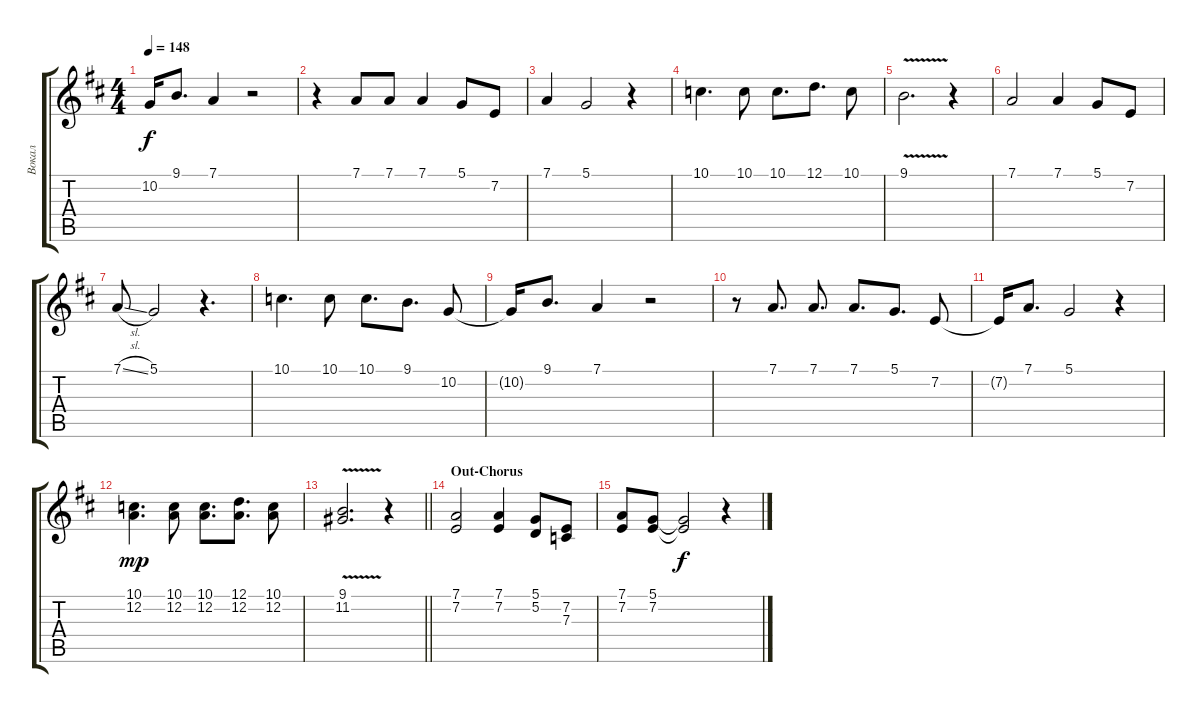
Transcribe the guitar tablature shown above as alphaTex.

\track ("Вокал" "Вокал") {instrument trumpet}
\staff {score tabs}
\tuning (D4 A3 F3 C3 G2 D2) {hide}
\ts (4 4)
\tempo 148
\clef g2
\ks bminor
10.2{t}.16{dy f} 9.1.8{d} 7.1.4 r.2 |
r.4 7.1.8 7.1.8 7.1.4 5.1.8 7.2.8 |
7.1.4 5.1.2 r.4 |
10.1.4{d} 10.1.8 10.1.8{d} 12.1.8{d} 10.1.8 |
9.1{v}.2{d} r.4 |
7.1.2 7.1.4 5.1.8 7.2.8 |
7.1{sl}.8 5.1.2 r.4{d} |
10.1.4{d} 10.1.8 10.1.8{d} 9.1.8{d} 10.2.8 |
10.2{t}.16 9.1.8{d} 7.1.4 r.2 |
r.8 7.1.8{d} 7.1.8{d} 7.1.8{d} 5.1.8{d} 7.2.8 |
7.2{t}.16 7.1.8{d} 5.1.2 r.4 |
(10.1 12.2).4{d dy mp} (10.1 12.2).8 (10.1 12.2).8{d} (12.1 12.2).8{d} (10.1 12.2).8 |
\barLineRight lightlight
(9.1{v} 11.2).2{d} r.4 |
\section ("" "Out-Chorus")
(7.1 7.2).2 (7.1 7.2).4 (5.1 5.2).8 (7.2 7.3).8 |
(7.1 7.2).8 (5.1 7.2).8 (5.1{t} 7.2{t}).2{dy f} r.4
